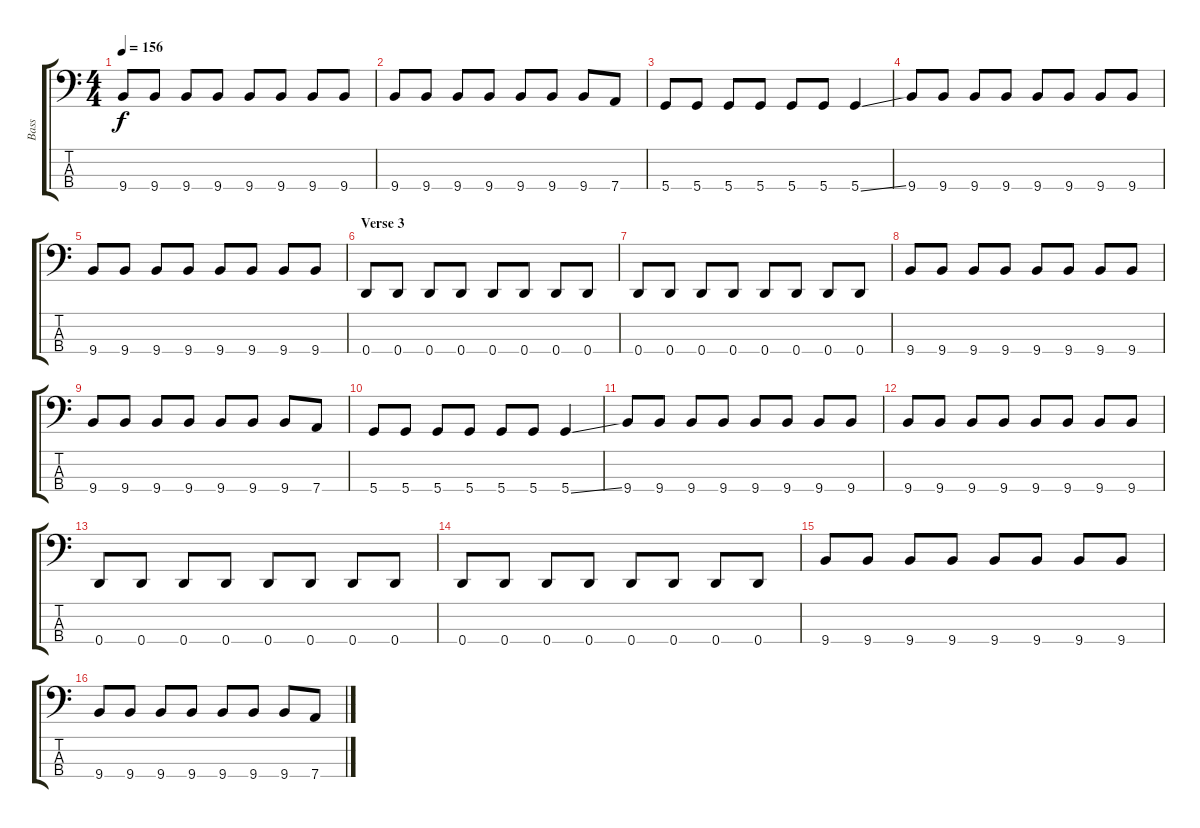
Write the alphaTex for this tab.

\track ("Bass" "Bass") {instrument electricbassfinger}
\staff {score tabs}
\tuning (G2 D2 A1 D1) {hide}
\ts (4 4)
\tempo 156
\clef f4
\ks c
9.4.8{dy f} 9.4.8 9.4.8 9.4.8 9.4.8 9.4.8 9.4.8 9.4.8 |
9.4.8 9.4.8 9.4.8 9.4.8 9.4.8 9.4.8 9.4.8 7.4.8 |
5.4.8 5.4.8 5.4.8 5.4.8 5.4.8 5.4.8 5.4{ss}.4 |
9.4.8 9.4.8 9.4.8 9.4.8 9.4.8 9.4.8 9.4.8 9.4.8 |
9.4.8 9.4.8 9.4.8 9.4.8 9.4.8 9.4.8 9.4.8 9.4.8 |
\section ("" "Verse 3")
0.4.8 0.4.8 0.4.8 0.4.8 0.4.8 0.4.8 0.4.8 0.4.8 |
0.4.8 0.4.8 0.4.8 0.4.8 0.4.8 0.4.8 0.4.8 0.4.8 |
9.4.8 9.4.8 9.4.8 9.4.8 9.4.8 9.4.8 9.4.8 9.4.8 |
9.4.8 9.4.8 9.4.8 9.4.8 9.4.8 9.4.8 9.4.8 7.4.8 |
5.4.8 5.4.8 5.4.8 5.4.8 5.4.8 5.4.8 5.4{ss}.4 |
9.4.8 9.4.8 9.4.8 9.4.8 9.4.8 9.4.8 9.4.8 9.4.8 |
9.4.8 9.4.8 9.4.8 9.4.8 9.4.8 9.4.8 9.4.8 9.4.8 |
0.4.8 0.4.8 0.4.8 0.4.8 0.4.8 0.4.8 0.4.8 0.4.8 |
0.4.8 0.4.8 0.4.8 0.4.8 0.4.8 0.4.8 0.4.8 0.4.8 |
9.4.8 9.4.8 9.4.8 9.4.8 9.4.8 9.4.8 9.4.8 9.4.8 |
9.4.8 9.4.8 9.4.8 9.4.8 9.4.8 9.4.8 9.4.8 7.4.8
